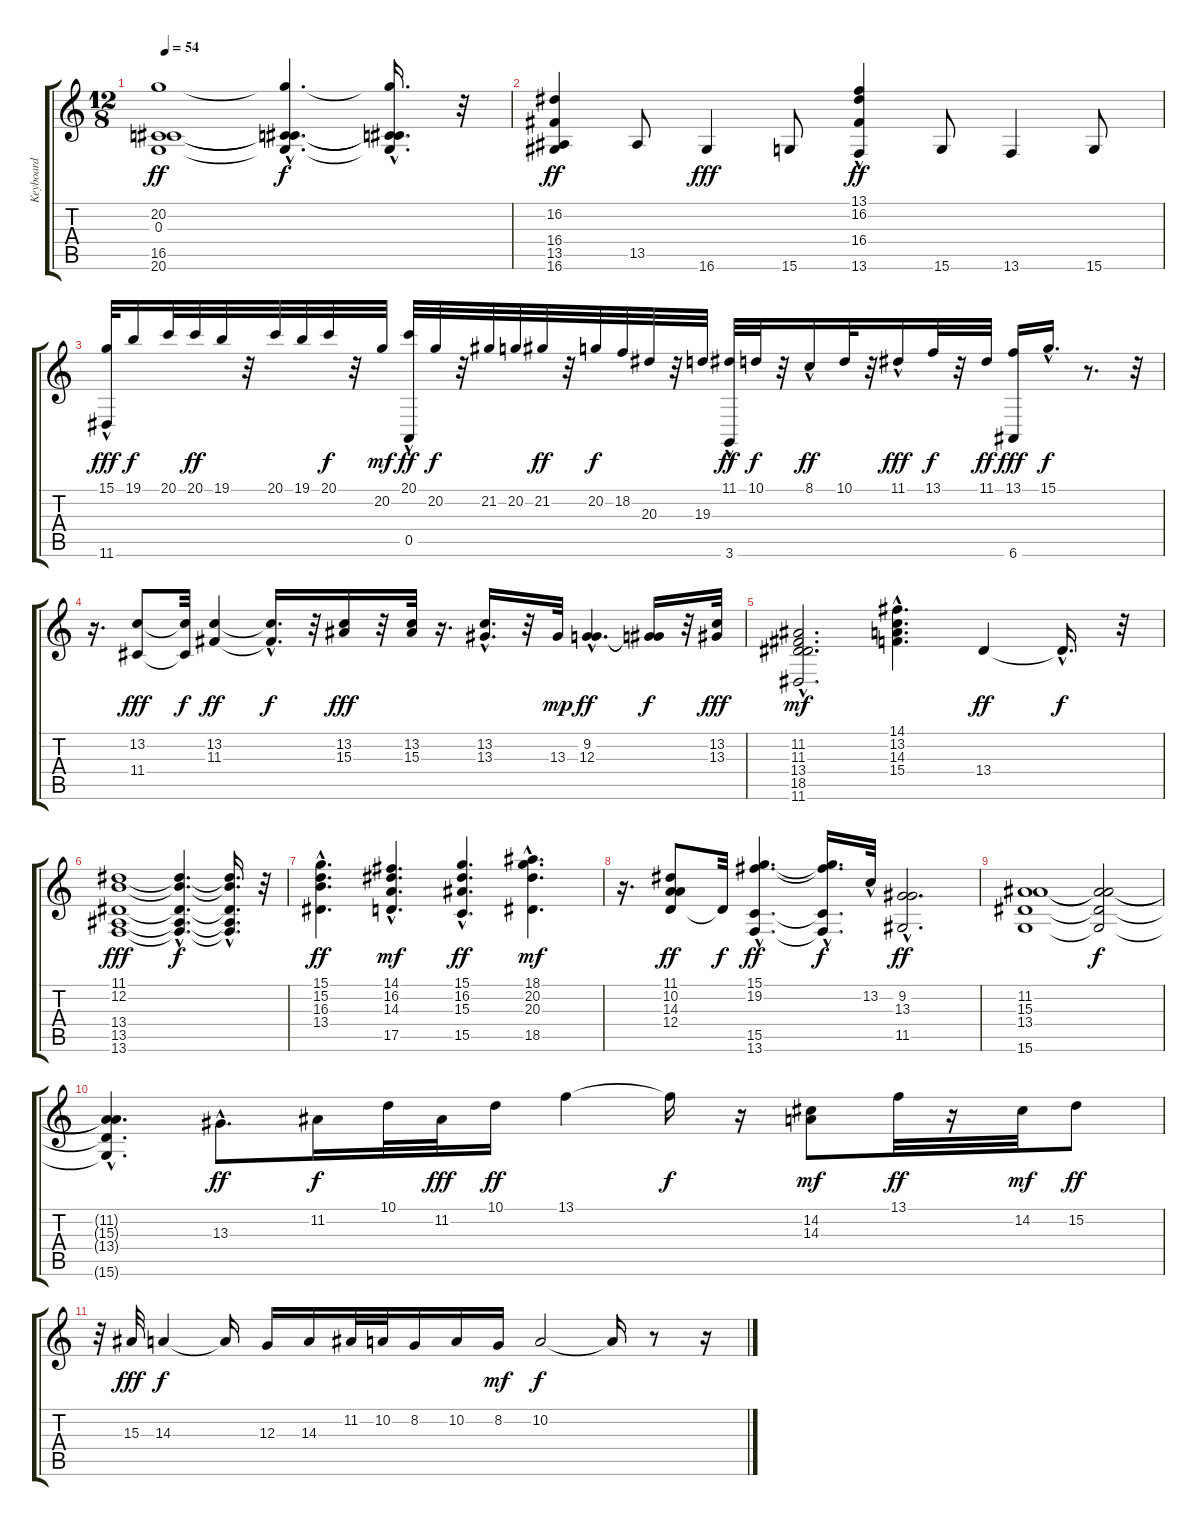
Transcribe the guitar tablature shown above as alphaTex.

\track ("Keyboard" "Keyboard") {instrument rockorgan}
\staff {score tabs}
\tuning (E4 B3 G3 D3 A2 E2) {hide}
\ts (12 8)
\tempo 54
\clef g2
\ks c
(20.2 0.3 16.5 20.6).1{dy ff} (20.2{hac t} 0.3{hac t} 16.5{hac t} 20.6{hac t}).4{d dy f} (20.2{t} 0.3{hac t} 16.5{t} 20.6{t}).16{d} r.32 |
(16.2 16.4 13.5 16.6).4{dy ff} 13.5.8 16.6.4{dy fff} 15.6.8 (13.1{hac} 16.2{hac} 16.4{hac} 13.6).4{dy ff} 15.6.8 13.6.4 15.6.8 |
(15.1 11.6{hac}).32{dy fff} 19.1.16{dy f} 20.1.32 20.1.32{dy ff} 19.1.32 r.32 20.1.32 19.1.32 20.1.32{dy f} r.32 20.2.32{dy mf} (20.1 0.5{hac}).32{dy ff} 20.2.32{dy f} r.32 21.2.32 20.2.32 21.2.32{dy ff} r.32 20.2.32{dy f} 18.2.32 20.3.32 r.32 19.3.32 (11.1 3.6{hac}).32{dy ff} 10.1.32{dy f} r.32 8.1{hac}.16{dy ff} 10.1.32 r.32 11.1{hac}.16{dy fff} 13.1.32{dy f} r.32 11.1.32{dy ff} (13.1 6.6).16{dy fff} 15.1{hac}.16{d dy f} r.8{d} r.32 |
r.16{d} (13.2 11.4).8{dy fff} (13.2{t} 11.4{t}).32{dy f} (13.2 11.3).4{dy ff} (13.2{hac t} 11.3{hac t}).16{d dy f} r.32 (13.2 15.3).16{dy fff} r.32 (13.2 15.3).32 r.16{d} (13.2{hac} 13.3{hac}).16{d} r.32 13.3.32{dy mp} (9.2{hac} 12.3{hac}).4{d dy ff} (9.2{t} 12.3{t}).16{dy f} r.32 (13.2 13.3).32{dy fff} |
(11.2 11.3 13.4{hac} 18.5 11.6).2{d dy mf} (14.1 13.2 14.3 15.4{hac}).4{d} 13.4.4{dy ff} 13.4{hac t}.16{d dy f} r.32 |
(11.1 12.2 13.4 13.5 13.6).1{dy fff} (11.1{hac t} 12.2{hac t} 13.4{hac t} 13.5{hac t} 13.6{hac t}).4{d dy f} (11.1{t} 12.2{t} 13.4{hac t} 13.5{t} 13.6{hac t}).16{d} r.32 |
(15.1 15.2 16.3 13.4{hac}).4{d dy ff} (14.1 16.2 14.3 17.5{hac}).4{d dy mf} (15.1 16.2 15.3 15.5{hac}).4{d dy ff} (18.1 20.2 20.3 18.5{hac}).4{d dy mf} |
r.16{d} (11.1 10.2 14.3 12.4).8{dy ff} 12.4{t}.32{dy f} (15.1{hac} 19.2{hac} 15.5{hac} 13.6{hac}).4{d dy ff} (15.1{hac t} 19.2{t} 15.5{t} 13.6{t}).16{d dy f} 13.2{hac}.32 (9.2{hac} 13.3{hac} 11.5{hac}).2{d dy ff} |
(11.2 15.3 13.4 15.6).1 (11.2{t} 15.3{t} 13.4{t} 15.6{t}).2{dy f} |
(11.2{t} 15.3{t} 13.4{hac t} 15.6{t}).4{d} 13.3{hac}.8{d dy ff} 11.2.16{dy f} 10.1.32 11.2.32{dy fff} 10.1.16{dy ff} 13.1.4 13.1{t}.16{dy f} r.16 (14.2 14.3).8{dy mf} 13.1.32{dy ff} r.16 14.2.32{dy mf} 15.2.8{dy ff} |
r.32 15.3.32{dy fff} 14.3.4{dy f} 14.3{t}.16 12.3.16 14.3.16 11.2.32 10.2.32 8.2.16 10.2.16 8.2.16{dy mf} 10.2.2{dy f} 10.2{t}.16 r.8 r.16
